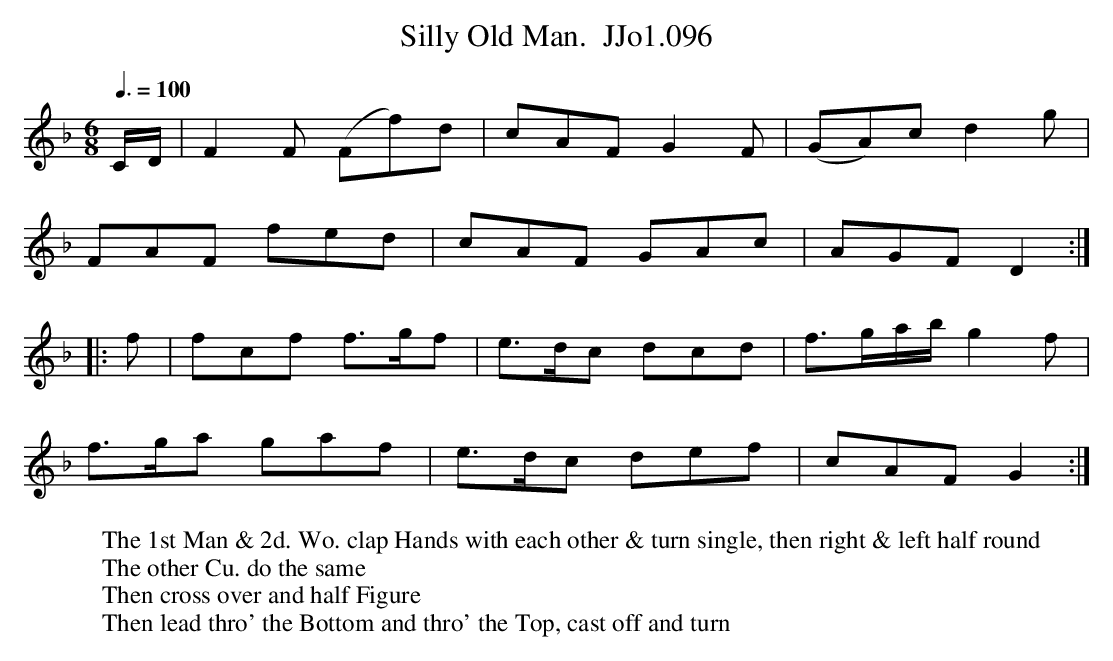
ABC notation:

X:1
T:Silly Old Man.  JJo1.096
M:6/8
L:1/8
Q:3/8=100
K:F
C/D/ | F2F (Ff)d | cAF G2F | (GA)c d2g |
FAF fed | cAF GAc | AGF D2 :|
|: f |fcf f>gf | e>dc dcd | f>ga/b/ g2f |
f>ga gaf | e>dc def | cAF G2 :|
W:The 1st Man & 2d. Wo. clap Hands with each other & turn single, then right & left half round
W:The other Cu. do the same
W:Then cross over and half Figure
W:Then lead thro' the Bottom and thro' the Top, cast off and turn
